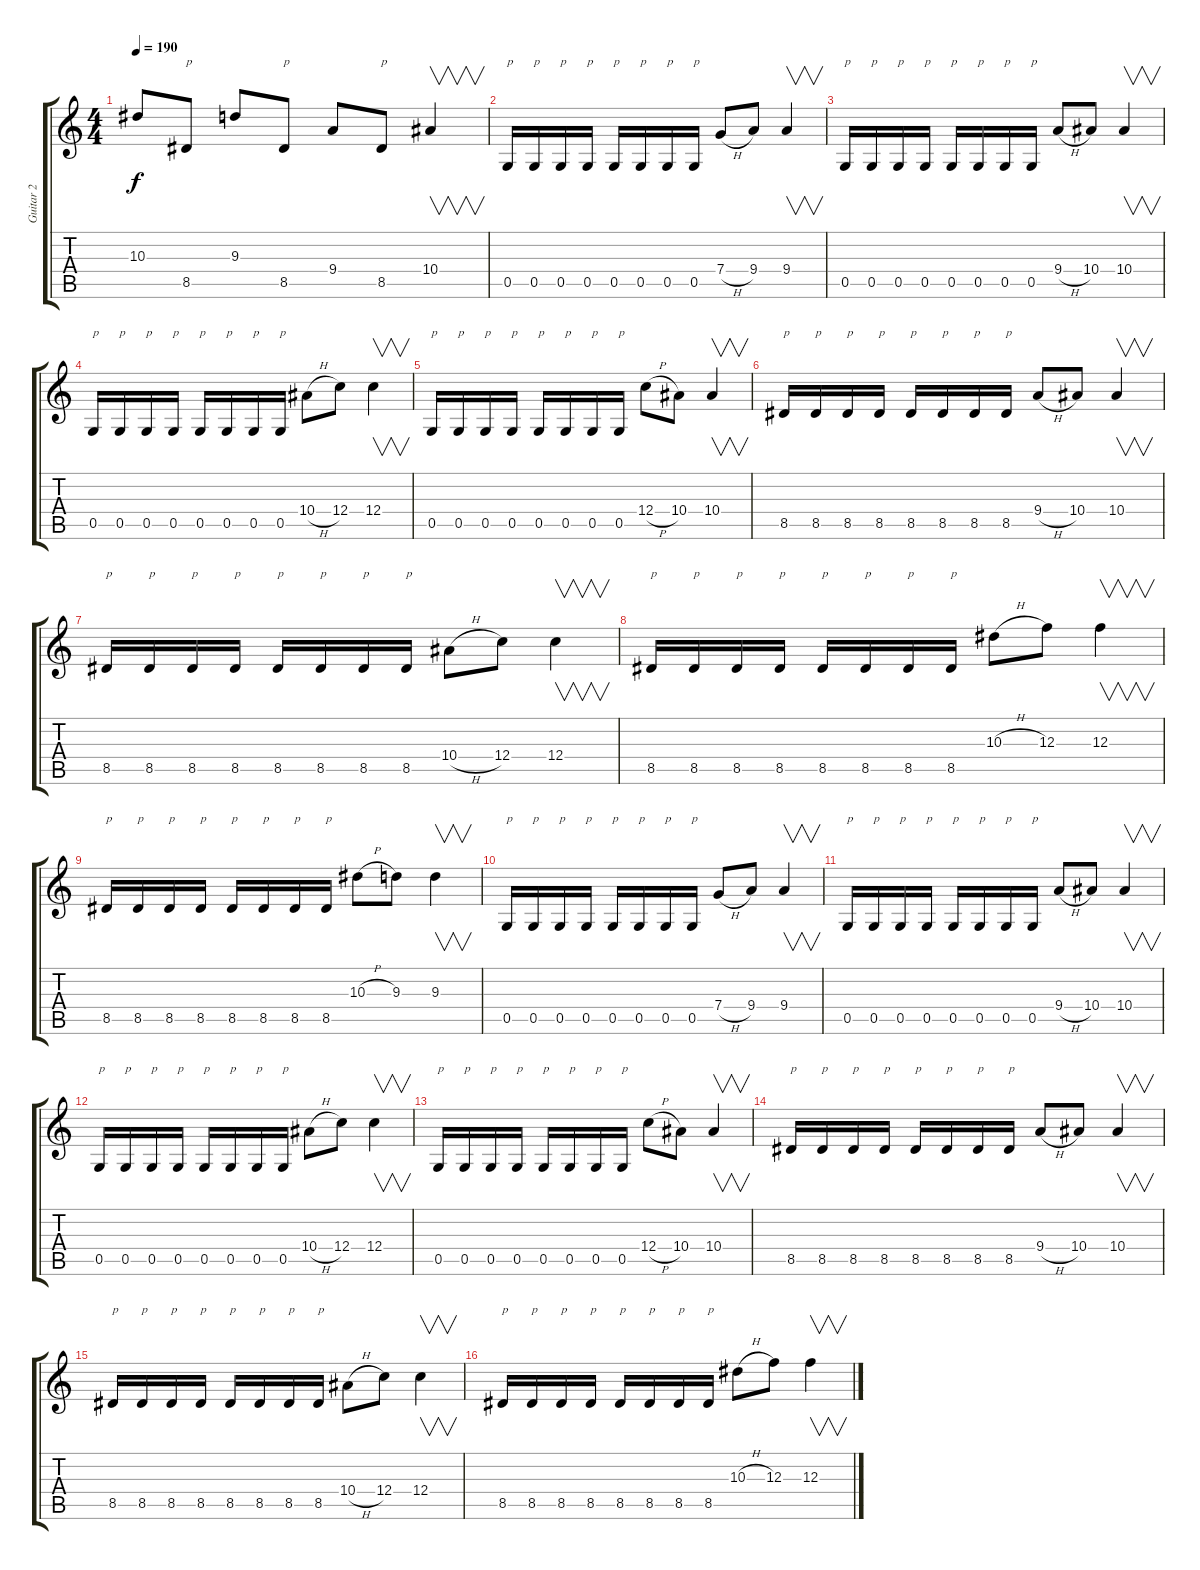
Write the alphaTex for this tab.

\track ("Guitar 2" "Guitar 2") {instrument distortionguitar}
\staff {score tabs}
\tuning (D4 A3 F3 C3 G2 D2) {hide}
\ts (4 4)
\tempo 190
\clef g2
\ks c
10.3.8{dy f} 8.5.8{txt "p"} 9.3.8 8.5.8{txt "p"} 9.4.8 8.5.8{txt "p"} 10.4.4{v} |
0.5.16{txt "p"} 0.5.16{txt "p"} 0.5.16{txt "p"} 0.5.16{txt "p"} 0.5.16{txt "p"} 0.5.16{txt "p"} 0.5.16{txt "p"} 0.5.16{txt "p"} 7.4{h}.8 9.4.8 9.4.4{v} |
0.5.16{txt "p"} 0.5.16{txt "p"} 0.5.16{txt "p"} 0.5.16{txt "p"} 0.5.16{txt "p"} 0.5.16{txt "p"} 0.5.16{txt "p"} 0.5.16{txt "p"} 9.4{h}.8 10.4.8 10.4.4{v} |
0.5.16{txt "p"} 0.5.16{txt "p"} 0.5.16{txt "p"} 0.5.16{txt "p"} 0.5.16{txt "p"} 0.5.16{txt "p"} 0.5.16{txt "p"} 0.5.16{txt "p"} 10.4{h}.8 12.4.8 12.4.4{v} |
0.5.16{txt "p"} 0.5.16{txt "p"} 0.5.16{txt "p"} 0.5.16{txt "p"} 0.5.16{txt "p"} 0.5.16{txt "p"} 0.5.16{txt "p"} 0.5.16{txt "p"} 12.4{h}.8 10.4.8 10.4.4{v} |
8.5.16{txt "p"} 8.5.16{txt "p"} 8.5.16{txt "p"} 8.5.16{txt "p"} 8.5.16{txt "p"} 8.5.16{txt "p"} 8.5.16{txt "p"} 8.5.16{txt "p"} 9.4{h}.8 10.4.8 10.4.4{v} |
8.5.16{txt "p"} 8.5.16{txt "p"} 8.5.16{txt "p"} 8.5.16{txt "p"} 8.5.16{txt "p"} 8.5.16{txt "p"} 8.5.16{txt "p"} 8.5.16{txt "p"} 10.4{h}.8 12.4.8 12.4.4{v} |
8.5.16{txt "p"} 8.5.16{txt "p"} 8.5.16{txt "p"} 8.5.16{txt "p"} 8.5.16{txt "p"} 8.5.16{txt "p"} 8.5.16{txt "p"} 8.5.16{txt "p"} 10.3{h}.8 12.3.8 12.3.4{v} |
8.5.16{txt "p"} 8.5.16{txt "p"} 8.5.16{txt "p"} 8.5.16{txt "p"} 8.5.16{txt "p"} 8.5.16{txt "p"} 8.5.16{txt "p"} 8.5.16{txt "p"} 10.3{h}.8 9.3.8 9.3.4{v} |
0.5.16{txt "p"} 0.5.16{txt "p"} 0.5.16{txt "p"} 0.5.16{txt "p"} 0.5.16{txt "p"} 0.5.16{txt "p"} 0.5.16{txt "p"} 0.5.16{txt "p"} 7.4{h}.8 9.4.8 9.4.4{v} |
0.5.16{txt "p"} 0.5.16{txt "p"} 0.5.16{txt "p"} 0.5.16{txt "p"} 0.5.16{txt "p"} 0.5.16{txt "p"} 0.5.16{txt "p"} 0.5.16{txt "p"} 9.4{h}.8 10.4.8 10.4.4{v} |
0.5.16{txt "p"} 0.5.16{txt "p"} 0.5.16{txt "p"} 0.5.16{txt "p"} 0.5.16{txt "p"} 0.5.16{txt "p"} 0.5.16{txt "p"} 0.5.16{txt "p"} 10.4{h}.8 12.4.8 12.4.4{v} |
0.5.16{txt "p"} 0.5.16{txt "p"} 0.5.16{txt "p"} 0.5.16{txt "p"} 0.5.16{txt "p"} 0.5.16{txt "p"} 0.5.16{txt "p"} 0.5.16{txt "p"} 12.4{h}.8 10.4.8 10.4.4{v} |
8.5.16{txt "p"} 8.5.16{txt "p"} 8.5.16{txt "p"} 8.5.16{txt "p"} 8.5.16{txt "p"} 8.5.16{txt "p"} 8.5.16{txt "p"} 8.5.16{txt "p"} 9.4{h}.8 10.4.8 10.4.4{v} |
8.5.16{txt "p"} 8.5.16{txt "p"} 8.5.16{txt "p"} 8.5.16{txt "p"} 8.5.16{txt "p"} 8.5.16{txt "p"} 8.5.16{txt "p"} 8.5.16{txt "p"} 10.4{h}.8 12.4.8 12.4.4{v} |
8.5.16{txt "p"} 8.5.16{txt "p"} 8.5.16{txt "p"} 8.5.16{txt "p"} 8.5.16{txt "p"} 8.5.16{txt "p"} 8.5.16{txt "p"} 8.5.16{txt "p"} 10.3{h}.8 12.3.8 12.3.4{v}
